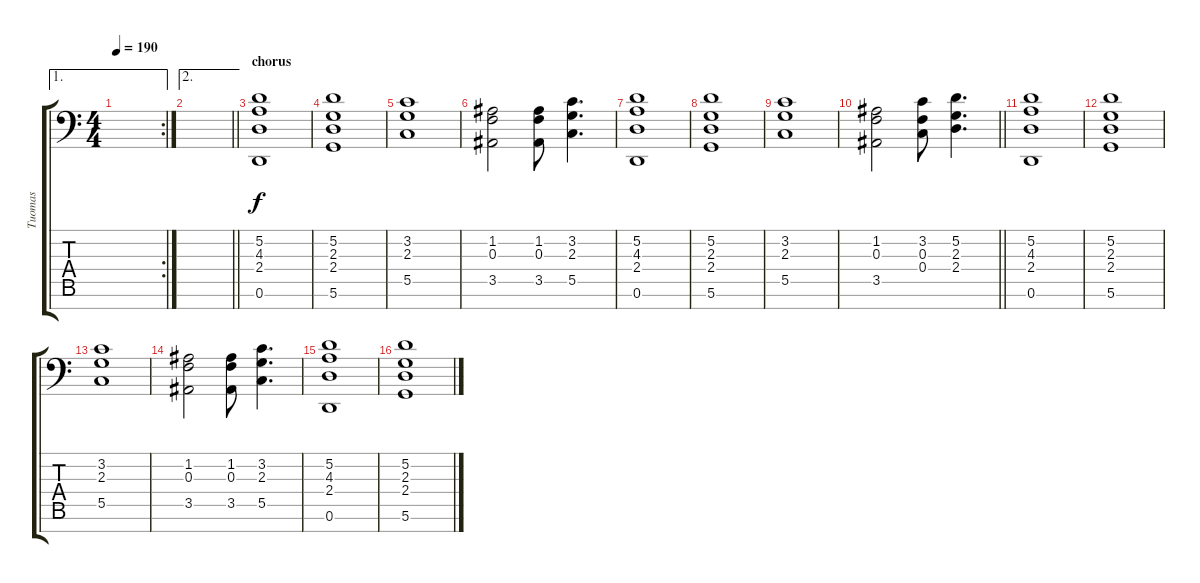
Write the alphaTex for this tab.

\track ("Tuomas" "Tuomas") {instrument stringensemble1}
\staff {score tabs}
\tuning (D4 A3 F3 C3 G2 D2 A1) {hide}
\ae 1
\rc 2
\ts (4 4)
\tempo 190
\clef f4
\ks c
|
\ae 2
\barLineRight lightlight
|
\section ("" "chorus")
(5.2 4.3 2.4 0.6).1 |
(5.2 2.3 2.4 5.6).1 |
(3.2 2.3 5.5).1 |
(1.2 0.3 3.5).2 (1.2 0.3 3.5).8 (3.2 2.3 5.5).4{d} |
(5.2 4.3 2.4 0.6).1 |
(5.2 2.3 2.4 5.6).1 |
(3.2 2.3 5.5).1 |
\barLineRight lightlight
(1.2 0.3 3.5).2 (3.2 0.3 0.4).8 (5.2 2.3 2.4).4{d} |
\section ("" "")
(5.2 4.3 2.4 0.6).1 |
(5.2 2.3 2.4 5.6).1 |
(3.2 2.3 5.5).1 |
(1.2 0.3 3.5).2 (1.2 0.3 3.5).8 (3.2 2.3 5.5).4{d} |
(5.2 4.3 2.4 0.6).1 |
(5.2 2.3 2.4 5.6).1
